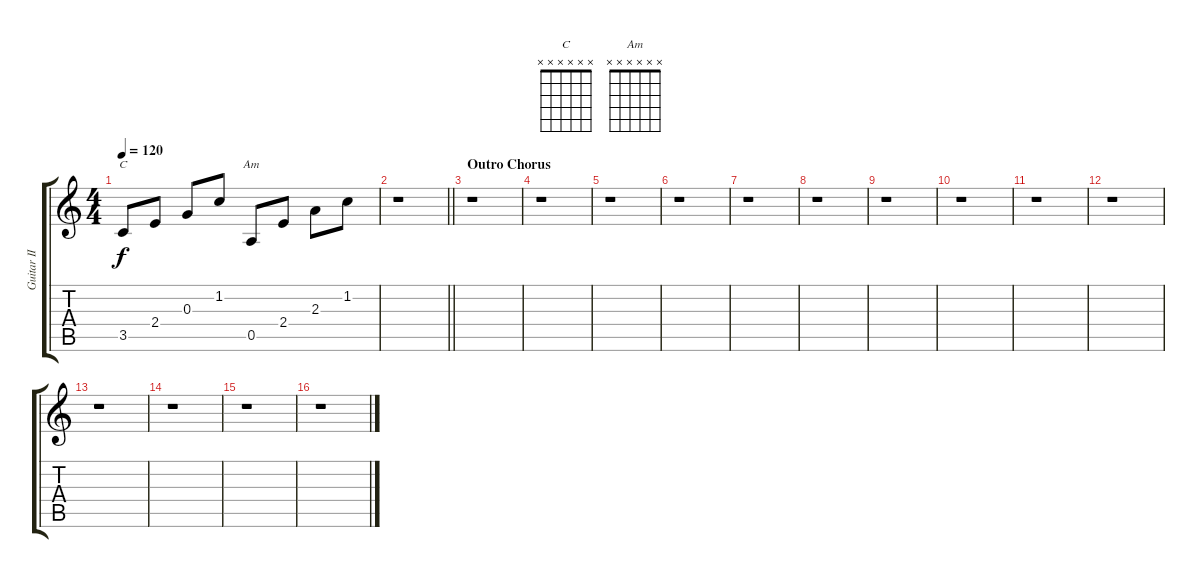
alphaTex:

\track ("Guitar II" "Guitar II") {instrument acousticguitarsteel}
\staff {score tabs}
\tuning (E4 B3 G3 D3 A2 E2) {hide}
\chord ("C" x x x x x x)
\chord ("Am" x x x x x x)
\ts (4 4)
\tempo 120
\clef g2
\ks c
3.5.8{ch "C" dy f} 2.4.8 0.3.8 1.2.8 0.5.8{ch "Am"} 2.4.8 2.3.8 1.2.8 |
\barLineRight lightlight
r.1 |
\section ("" "Outro Chorus")
r.1 |
r.1 |
r.1 |
r.1 |
r.1 |
r.1 |
r.1 |
r.1 |
r.1 |
r.1 |
r.1 |
r.1 |
r.1 |
r.1
